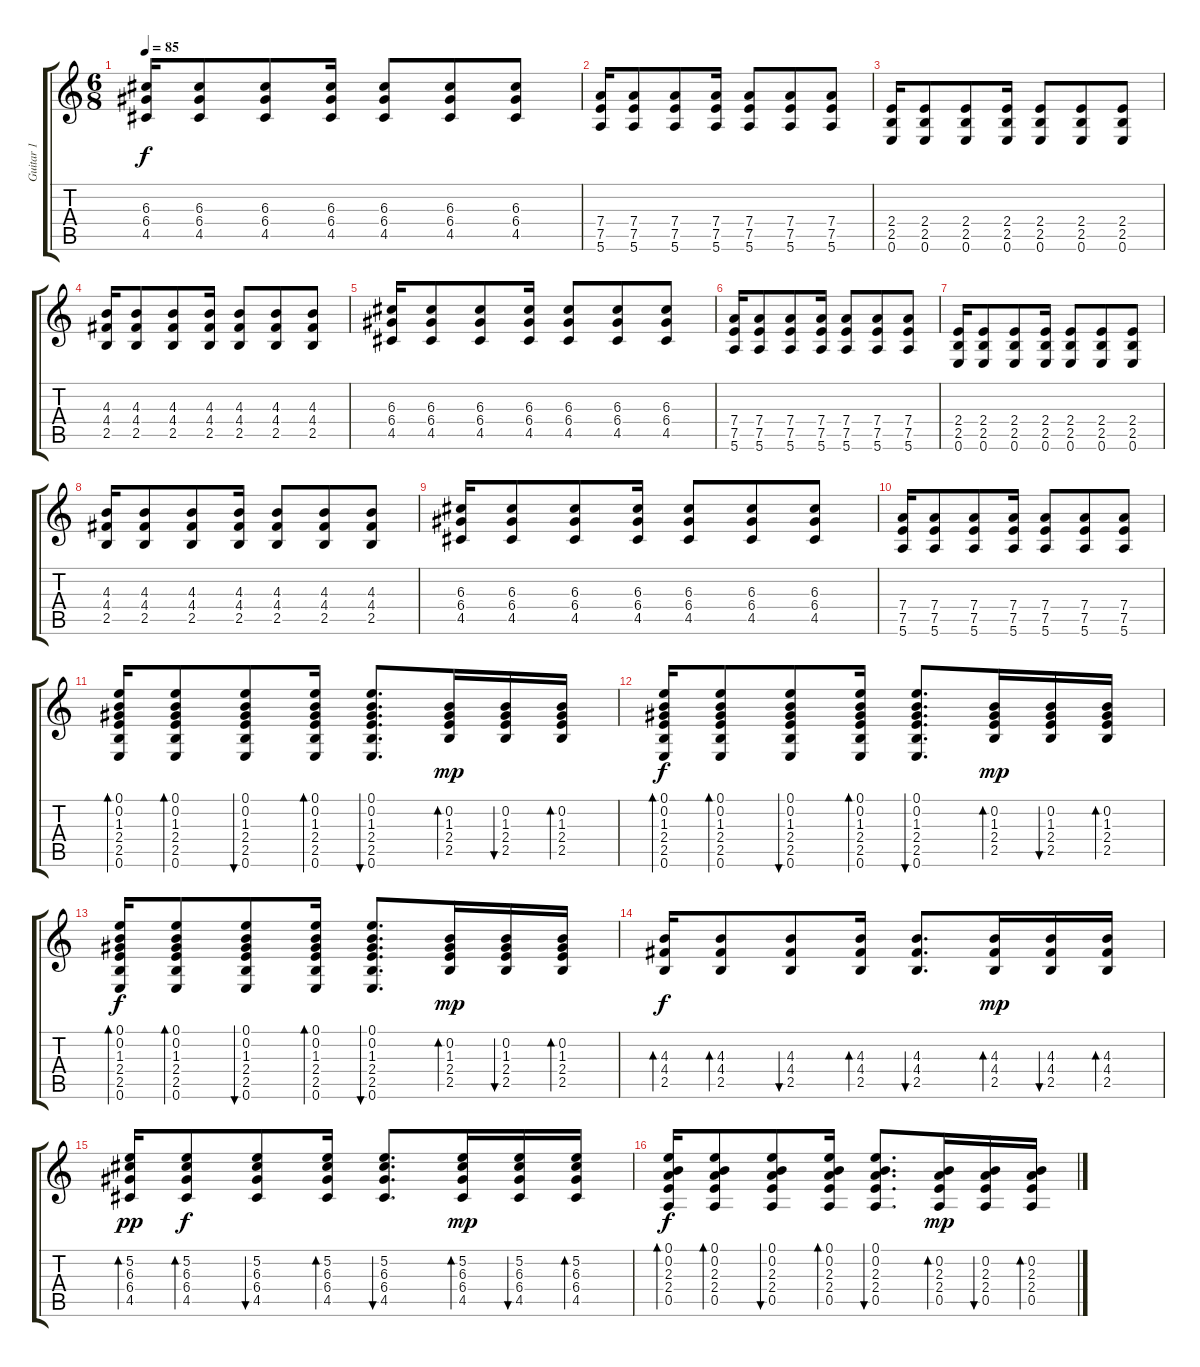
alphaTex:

\track ("Guitar 1" "Guitar 1") {instrument acousticguitarsteel}
\staff {score tabs}
\tuning (E4 B3 G3 D3 A2 E2) {hide}
\ts (6 8)
\tempo 85
\clef g2
\ks c
(6.3 6.4 4.5).16{dy f instrument overdrivenguitar} (6.3 6.4 4.5).8 (6.3 6.4 4.5).8 (6.3 6.4 4.5).16 (6.3 6.4 4.5).8 (6.3 6.4 4.5).8 (6.3 6.4 4.5).8 |
(7.4 7.5 5.6).16 (7.4 7.5 5.6).8 (7.4 7.5 5.6).8 (7.4 7.5 5.6).16 (7.4 7.5 5.6).8 (7.4 7.5 5.6).8 (7.4 7.5 5.6).8 |
(2.4 2.5 0.6).16 (2.4 2.5 0.6).8 (2.4 2.5 0.6).8 (2.4 2.5 0.6).16 (2.4 2.5 0.6).8 (2.4 2.5 0.6).8 (2.4 2.5 0.6).8 |
(4.3 4.4 2.5).16 (4.3 4.4 2.5).8 (4.3 4.4 2.5).8 (4.3 4.4 2.5).16 (4.3 4.4 2.5).8 (4.3 4.4 2.5).8 (4.3 4.4 2.5).8 |
(6.3 6.4 4.5).16 (6.3 6.4 4.5).8 (6.3 6.4 4.5).8 (6.3 6.4 4.5).16 (6.3 6.4 4.5).8 (6.3 6.4 4.5).8 (6.3 6.4 4.5).8 |
(7.4 7.5 5.6).16 (7.4 7.5 5.6).8 (7.4 7.5 5.6).8 (7.4 7.5 5.6).16 (7.4 7.5 5.6).8 (7.4 7.5 5.6).8 (7.4 7.5 5.6).8 |
(2.4 2.5 0.6).16 (2.4 2.5 0.6).8 (2.4 2.5 0.6).8 (2.4 2.5 0.6).16 (2.4 2.5 0.6).8 (2.4 2.5 0.6).8 (2.4 2.5 0.6).8 |
(4.3 4.4 2.5).16 (4.3 4.4 2.5).8 (4.3 4.4 2.5).8 (4.3 4.4 2.5).16 (4.3 4.4 2.5).8 (4.3 4.4 2.5).8 (4.3 4.4 2.5).8 |
(6.3 6.4 4.5).16 (6.3 6.4 4.5).8 (6.3 6.4 4.5).8 (6.3 6.4 4.5).16 (6.3 6.4 4.5).8 (6.3 6.4 4.5).8 (6.3 6.4 4.5).8 |
(7.4 7.5 5.6).16 (7.4 7.5 5.6).8 (7.4 7.5 5.6).8 (7.4 7.5 5.6).16 (7.4 7.5 5.6).8 (7.4 7.5 5.6).8 (7.4 7.5 5.6).8 |
(0.1 0.2 1.3 2.4 2.5 0.6).16{bd 60 instrument acousticguitarsteel} (0.1 0.2 1.3 2.4 2.5 0.6).8{bd 60} (0.1 0.2 1.3 2.4 2.5 0.6).8{bu 60} (0.1 0.2 1.3 2.4 2.5 0.6).16{bd 30} (0.1 0.2 1.3 2.4 2.5 0.6).8{d bu 60} (0.2 1.3 2.4 2.5).16{bd 60 dy mp} (0.2 1.3 2.4 2.5).16{bu 60} (0.2 1.3 2.4 2.5).16{bd 60} |
(0.1 0.2 1.3 2.4 2.5 0.6).16{bd 60 dy f} (0.1 0.2 1.3 2.4 2.5 0.6).8{bd 60} (0.1 0.2 1.3 2.4 2.5 0.6).8{bu 60} (0.1 0.2 1.3 2.4 2.5 0.6).16{bd 30} (0.1 0.2 1.3 2.4 2.5 0.6).8{d bu 60} (0.2 1.3 2.4 2.5).16{bd 60 dy mp} (0.2 1.3 2.4 2.5).16{bu 60} (0.2 1.3 2.4 2.5).16{bd 60} |
(0.1 0.2 1.3 2.4 2.5 0.6).16{bd 60 dy f} (0.1 0.2 1.3 2.4 2.5 0.6).8{bd 60} (0.1 0.2 1.3 2.4 2.5 0.6).8{bu 60} (0.1 0.2 1.3 2.4 2.5 0.6).16{bd 30} (0.1 0.2 1.3 2.4 2.5 0.6).8{d bu 60} (0.2 1.3 2.4 2.5).16{bd 60 dy mp} (0.2 1.3 2.4 2.5).16{bu 60} (0.2 1.3 2.4 2.5).16{bd 60} |
(4.3 4.4 2.5).16{bd 30 dy f} (4.3 4.4 2.5).8{bd 30} (4.3 4.4 2.5).8{bu 60} (4.3 4.4 2.5).16{bd 30} (4.3 4.4 2.5).8{d bu 60} (4.3 4.4 2.5).16{bd 60 dy mp} (4.3 4.4 2.5).16{bu 60} (4.3 4.4 2.5).16{bd 60} |
(5.2 6.3 6.4 4.5).16{bd 60 dy pp} (5.2 6.3 6.4 4.5).8{bd 60 dy f} (5.2 6.3 6.4 4.5).8{bu 60} (5.2 6.3 6.4 4.5).16{bd 30} (5.2 6.3 6.4 4.5).8{d bu 60} (5.2 6.3 6.4 4.5).16{bd 60 dy mp} (5.2 6.3 6.4 4.5).16{bu 60} (5.2 6.3 6.4 4.5).16{bd 60} |
(0.1 0.2 2.3 2.4 0.5).16{bd 60 dy f} (0.1 0.2 2.3 2.4 0.5).8{bd 60} (0.1 0.2 2.3 2.4 0.5).8{bu 60} (0.1 0.2 2.3 2.4 0.5).16{bd 30} (0.1 0.2 2.3 2.4 0.5).8{d bu 60} (0.2 2.3 2.4 0.5).16{bd 60 dy mp} (0.2 2.3 2.4 0.5).16{bu 60} (0.2 2.3 2.4 0.5).16{bd 60}
